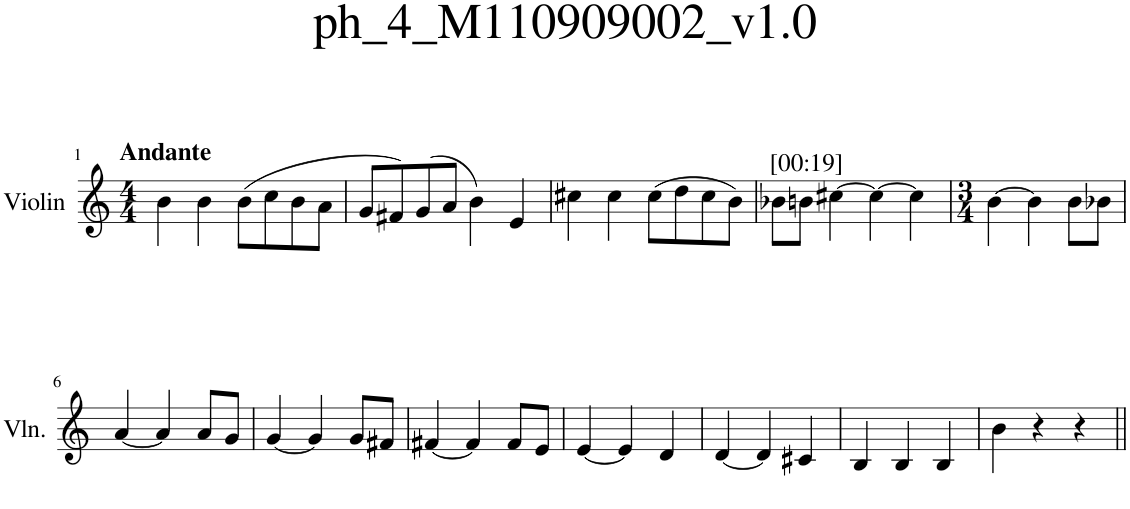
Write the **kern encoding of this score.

**kern	**harte
*part1	*part1
*staff1	*
*I"Violin	*
*I'Vln.	*
*clefG2	*
*k[]	*
*M4/4	*
=1	=1
!LO:TX:a:B:t=Andante	!
4b\	.
4b\	.
(8b\L	.
8cc\	.
8b\	.
8a\J	.
=2	=2
8g/L	.
8f#X/)	.
(8g/	.
8a/J	.
4b\)	.
4e/	.
=3	=3
4cc#X\	.
4cc#\	.
(8cc#\L	.
8dd\	.
8cc#\	.
8b\J)	.
=4	=4
!	!LO:H:kt=[00:19]
8b-X\L	N
8bn\J	.
[4cc#X\	.
4cc#\_	.
4cc#\]	.
=5	=5
*M3/4	*
[4b\	.
4b\]	.
8b\L	.
8b-X\J	.
!!LO:LB:g=z
=6	=6
[4a/	.
4a/]	.
8a/L	.
8g/J	.
=7	=7
[4g/	.
4g/]	.
8g/L	.
8f#X/J	.
=8	=8
[4f#X/	.
4f#/]	.
8f#/L	.
8e/J	.
=9	=9
[4e/	.
4e/]	.
4d/	.
=10	=10
[4d/	.
4d/]	.
4c#X/	.
=11	=11
4B/	.
4B/	.
4B/	.
=12	=12
4b\	.
4r	.
4r	.
=||	=||
*-	*-
